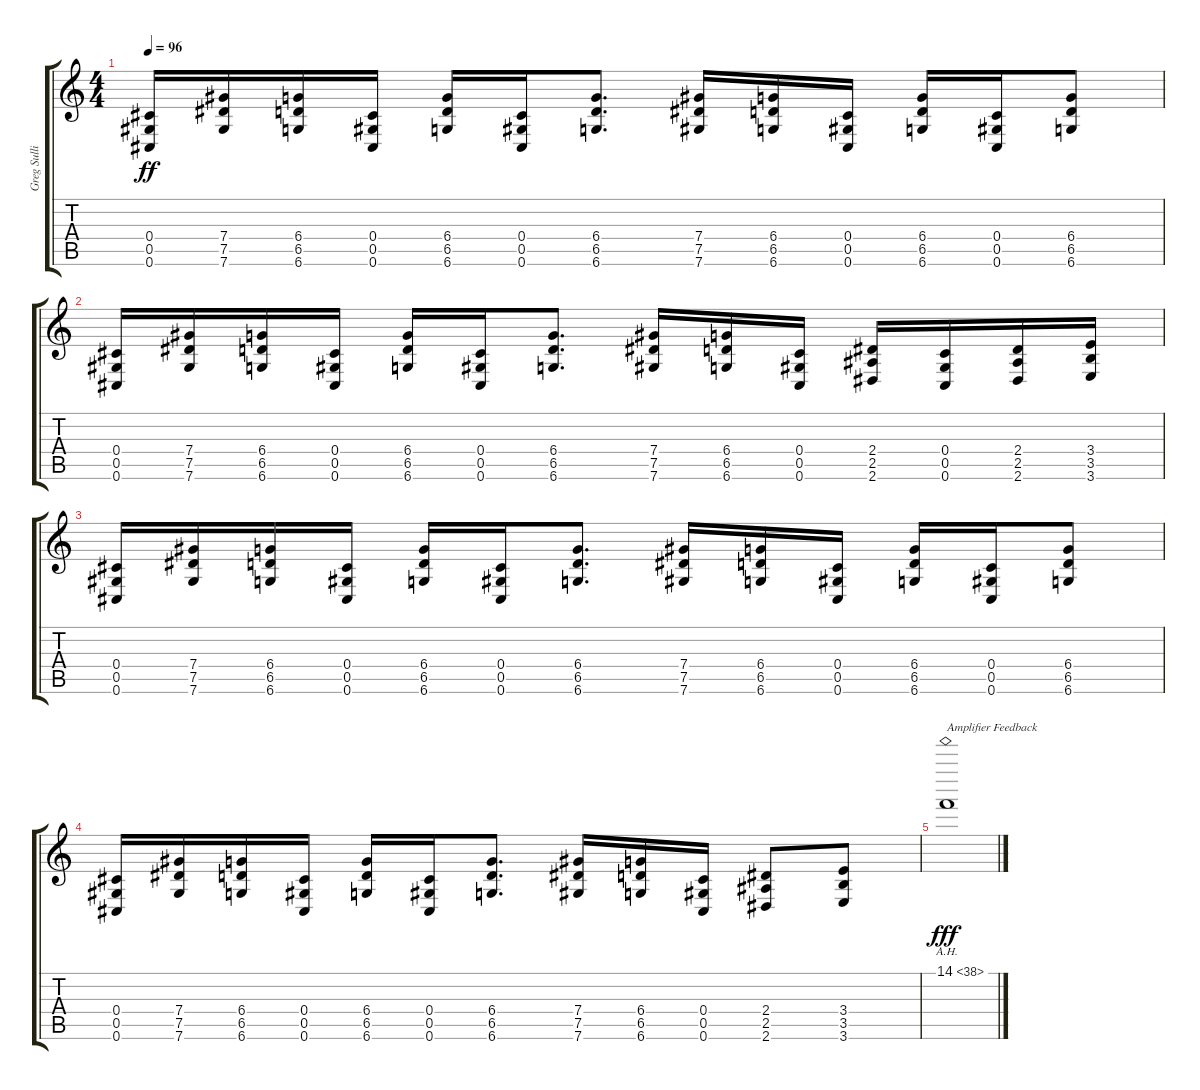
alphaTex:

\track ("Greg Sullivan" "Greg Sulli") {instrument overdrivenguitar}
\staff {score tabs}
\tuning (Eb4 Bb3 Gb3 Db3 Ab2 Db2) {hide}
\ts (4 4)
\tempo 96
\clef g2
\ks c
(0.4 0.5 0.6).16{dy ff} (7.4 7.5 7.6).16 (6.4 6.5 6.6).16 (0.4 0.5 0.6).16 (6.4 6.5 6.6).16 (0.4 0.5 0.6).16 (6.4 6.5 6.6).8{d} (7.4 7.5 7.6).16 (6.4 6.5 6.6).16 (0.4 0.5 0.6).16 (6.4 6.5 6.6).16 (0.4 0.5 0.6).16 (6.4 6.5 6.6).8 |
(0.4 0.5 0.6).16 (7.4 7.5 7.6).16 (6.4 6.5 6.6).16 (0.4 0.5 0.6).16 (6.4 6.5 6.6).16 (0.4 0.5 0.6).16 (6.4 6.5 6.6).8{d} (7.4 7.5 7.6).16 (6.4 6.5 6.6).16 (0.4 0.5 0.6).16 (2.4 2.5 2.6).16 (0.4 0.5 0.6).16 (2.4 2.5 2.6).16 (3.4 3.5 3.6).16 |
(0.4 0.5 0.6).16 (7.4 7.5 7.6).16 (6.4 6.5 6.6).16 (0.4 0.5 0.6).16 (6.4 6.5 6.6).16 (0.4 0.5 0.6).16 (6.4 6.5 6.6).8{d} (7.4 7.5 7.6).16 (6.4 6.5 6.6).16 (0.4 0.5 0.6).16 (6.4 6.5 6.6).16 (0.4 0.5 0.6).16 (6.4 6.5 6.6).8 |
(0.4 0.5 0.6).16 (7.4 7.5 7.6).16 (6.4 6.5 6.6).16 (0.4 0.5 0.6).16 (6.4 6.5 6.6).16 (0.4 0.5 0.6).16 (6.4 6.5 6.6).8{d} (7.4 7.5 7.6).16 (6.4 6.5 6.6).16 (0.4 0.5 0.6).16 (2.4 2.5 2.6).8 (3.4 3.5 3.6).8 |
14.1{ah 24}.1{txt "Amplifier Feedback" dy fff balance 8}
